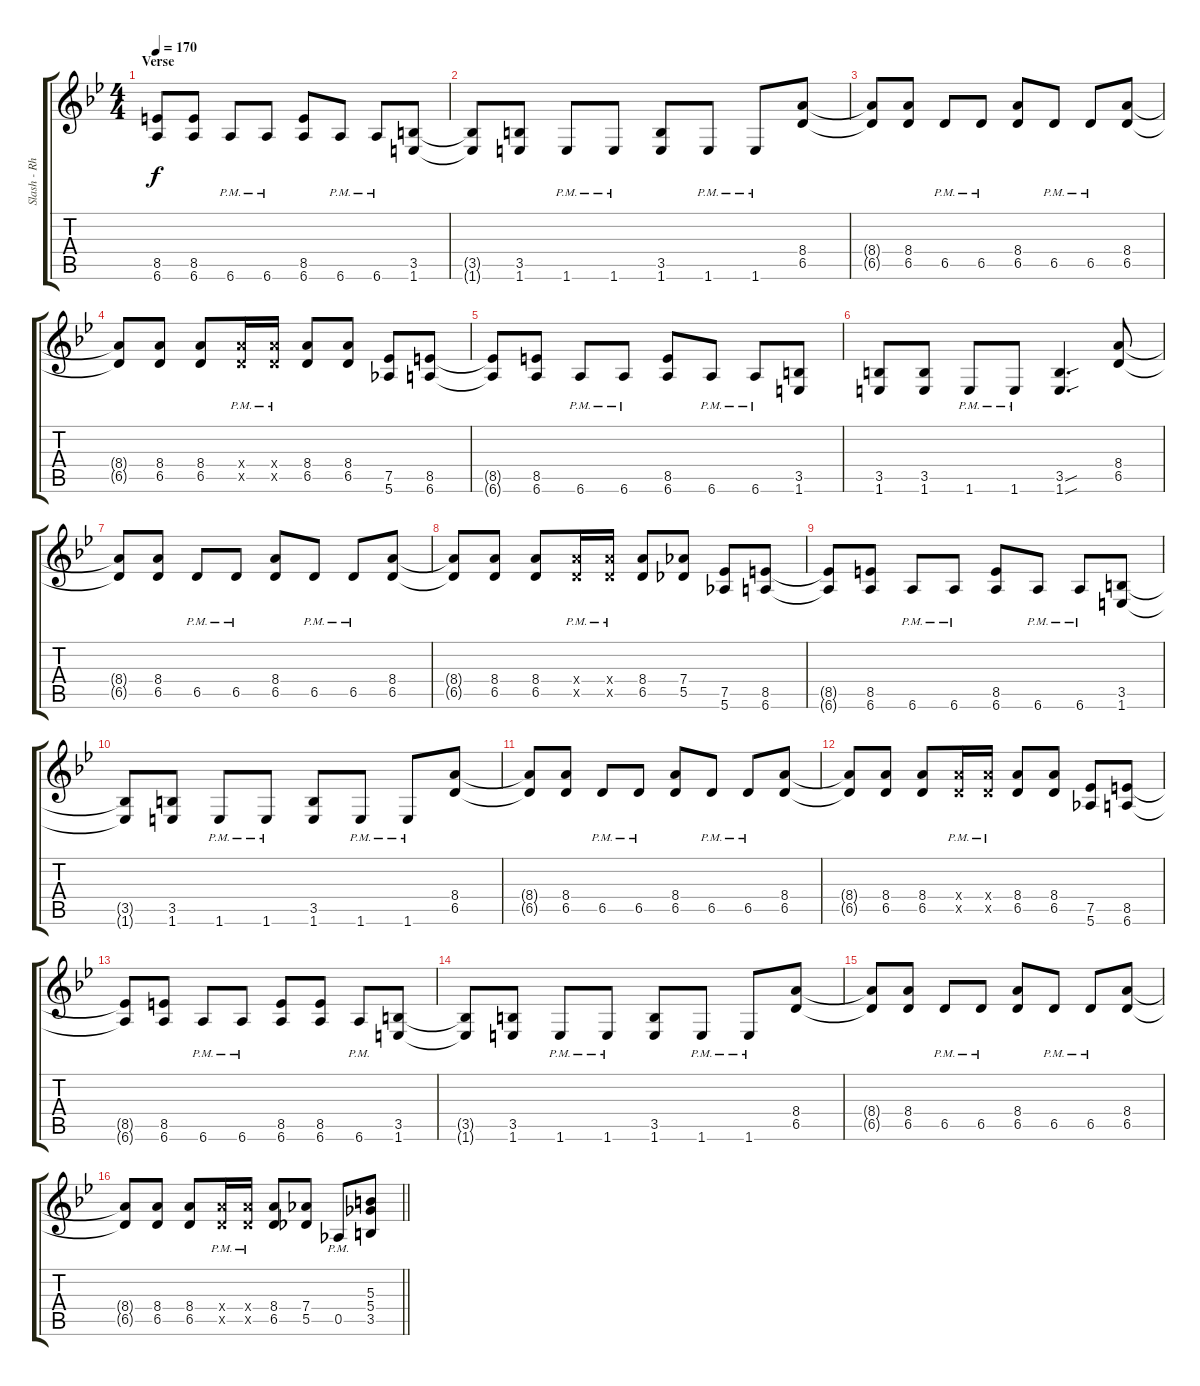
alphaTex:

\track ("Slash - Rhytm Guitar" "Slash - Rh") {instrument distortionguitar}
\staff {score tabs}
\tuning (Eb4 Bb3 Gb3 Db3 Ab2 Eb2) {hide}
\ts (4 4)
\section ("" "Verse")
\tempo 170
\clef g2
\ks bb
(8.5{t} 6.6{t}).8{dy f} (8.5 6.6).8 6.6{pm}.8 6.6{pm}.8 (8.5 6.6).8 6.6{pm}.8 6.6{pm}.8 (3.5 1.6).8 |
(3.5{t} 1.6{t}).8 (3.5 1.6).8 1.6{pm}.8 1.6{pm}.8 (3.5 1.6).8 1.6{pm}.8 1.6{pm}.8 (8.4 6.5).8 |
(8.4{t} 6.5{t}).8 (8.4 6.5).8 6.5{pm}.8 6.5{pm}.8 (8.4 6.5).8 6.5{pm}.8 6.5{pm}.8 (8.4 6.5).8 |
(8.4{t} 6.5{t}).8 (8.4 6.5).8 (8.4 6.5).8 (8.4{pm x} 6.5{pm x}).16 (8.4{pm x} 6.5{pm x}).16 (8.4 6.5).8 (8.4 6.5).8 (7.5 5.6).8 (8.5 6.6).8 |
(8.5{t} 6.6{t}).8 (8.5 6.6).8 6.6{pm}.8 6.6{pm}.8 (8.5 6.6).8 6.6{pm}.8 6.6{pm}.8 (3.5 1.6).8 |
(3.5 1.6).8 (3.5 1.6).8 1.6{pm}.8 1.6{pm}.8 (3.5{sou} 1.6{sou}).4{d} (8.4 6.5).8 |
(8.4{t} 6.5{t}).8 (8.4 6.5).8 6.5{pm}.8 6.5{pm}.8 (8.4 6.5).8 6.5{pm}.8 6.5{pm}.8 (8.4 6.5).8 |
(8.4{t} 6.5{t}).8 (8.4 6.5).8 (8.4 6.5).8 (8.4{pm x} 6.5{pm x}).16 (8.4{pm x} 6.5{pm x}).16 (8.4 6.5).8 (7.4 5.5).8 (7.5 5.6).8 (8.5 6.6).8 |
(8.5{t} 6.6{t}).8 (8.5 6.6).8 6.6{pm}.8 6.6{pm}.8 (8.5 6.6).8 6.6{pm}.8 6.6{pm}.8 (3.5 1.6).8 |
(3.5{t} 1.6{t}).8 (3.5 1.6).8 1.6{pm}.8 1.6{pm}.8 (3.5 1.6).8 1.6{pm}.8 1.6{pm}.8 (8.4 6.5).8 |
(8.4{t} 6.5{t}).8 (8.4 6.5).8 6.5{pm}.8 6.5{pm}.8 (8.4 6.5).8 6.5{pm}.8 6.5{pm}.8 (8.4 6.5).8 |
(8.4{t} 6.5{t}).8 (8.4 6.5).8 (8.4 6.5).8 (8.4{pm x} 6.5{pm x}).16 (8.4{pm x} 6.5{pm x}).16 (8.4 6.5).8 (8.4 6.5).8 (7.5 5.6).8 (8.5 6.6).8 |
(8.5{t} 6.6{t}).8 (8.5 6.6).8 6.6{pm}.8 6.6{pm}.8 (8.5 6.6).8 (8.5 6.6).8 6.6{pm}.8 (3.5 1.6).8 |
(3.5{t} 1.6{t}).8 (3.5 1.6).8 1.6{pm}.8 1.6{pm}.8 (3.5 1.6).8 1.6{pm}.8 1.6{pm}.8 (8.4 6.5).8 |
(8.4{t} 6.5{t}).8 (8.4 6.5).8 6.5{pm}.8 6.5{pm}.8 (8.4 6.5).8 6.5{pm}.8 6.5{pm}.8 (8.4 6.5).8 |
\barLineRight lightlight
(8.4{t} 6.5{t}).8 (8.4 6.5).8 (8.4 6.5).8 (8.4{pm x} 6.5{pm x}).16 (8.4{pm x} 6.5{pm x}).16 (8.4 6.5).8 (7.4 5.5).8 0.5{pm}.8 (5.3 5.4 3.5).8
